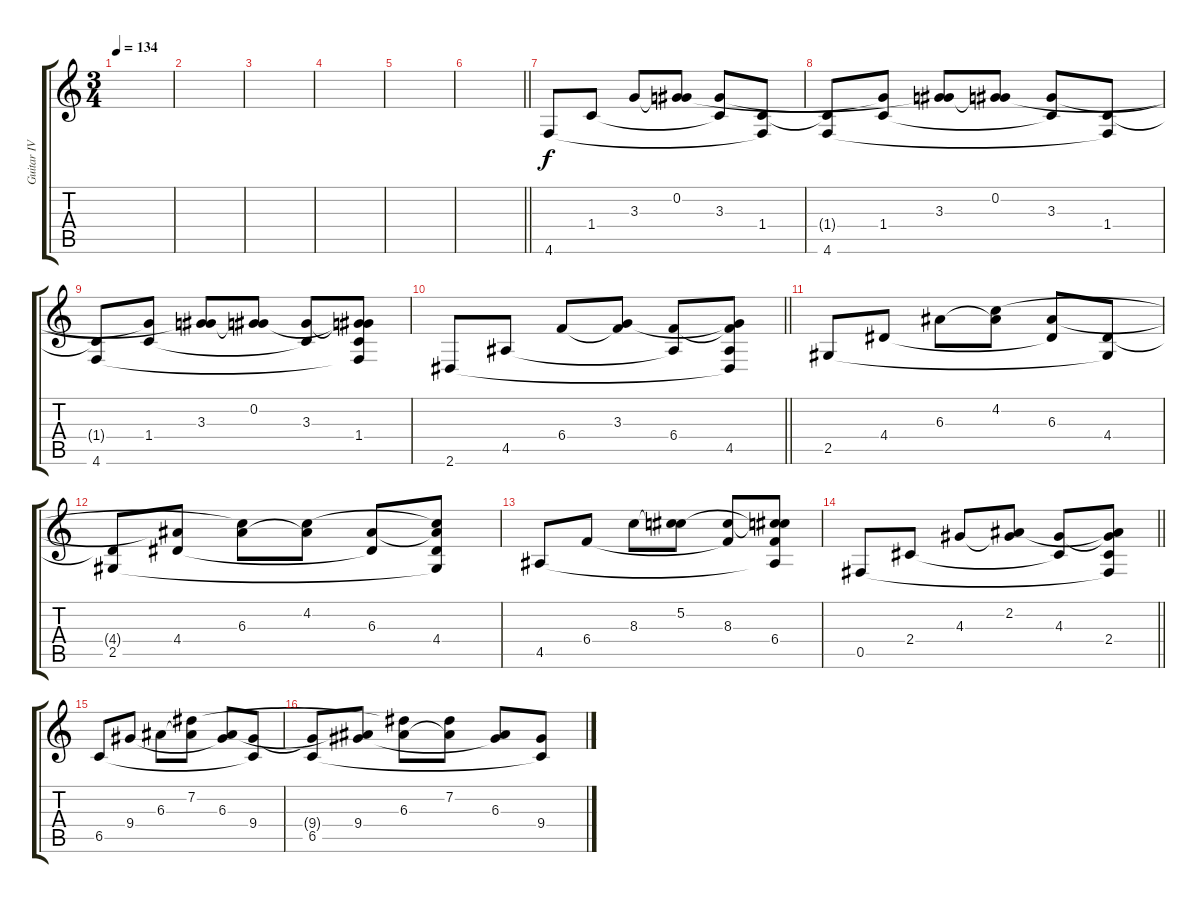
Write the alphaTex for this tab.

\track ("Guitar IV" "Guitar IV") {instrument distortionguitar}
\staff {score tabs}
\tuning (Db4 Ab3 E3 B2 Gb2 Db2) {hide}
\ts (3 4)
\tempo 134
\clef g2
\ks c
|
|
|
|
|
\barLineRight lightlight
|
4.6.8 1.4.8 3.3.8 (0.2 3.3{t}).8 (3.3 1.4{t}).8 (1.4 4.6{t}).8 |
(1.4{t} 4.6).8 (3.3{t} 1.4).8 (0.2{t} 3.3).8 (0.2 3.3{t}).8 (3.3 1.4{t}).8 (1.4 4.6{t}).8 |
(1.4{t} 4.6).8 (3.3{t} 1.4).8 (0.2{t} 3.3).8 (0.2 3.3{t}).8 (3.3 1.4{t}).8 (0.2{t} 3.3{t} 1.4 4.6{t}).8 |
\barLineRight lightlight
2.6.8 4.5.8 6.4.8 (3.3 6.4{t}).8 (6.4 4.5{t}).8 (3.3{t} 6.4{t} 4.5 2.6{t}).8 |
2.5.8 4.4.8 6.3.8 (4.2 6.3{t}).8 (6.3 4.4{t}).8 (4.4 2.5{t}).8 |
(4.4{t} 2.5).8 (6.3{t} 4.4).8 (4.2{t} 6.3).8 (4.2 6.3{t}).8 (6.3 4.4{t}).8 (4.2{t} 6.3{t} 4.4 2.5{t}).8 |
4.5.8 6.4.8 8.3.8 (5.2 8.3{t}).8 (8.3 6.4{t}).8 (5.2{t} 8.3{t} 6.4 4.5{t}).8 |
\barLineRight lightlight
0.5.8 2.4.8 4.3.8 (2.2 4.3{t}).8 (4.3 2.4{t}).8 (2.2{t} 4.3{t} 2.4 0.5{t}).8 |
6.5.8 9.4.8 6.3.8 (7.2 6.3{t}).8 (6.3 9.4{t}).8 (9.4 6.5{t}).8 |
(9.4{t} 6.5).8 (6.3{t} 9.4).8 (7.2{t} 6.3).8 (7.2 6.3{t}).8 (6.3 9.4{t}).8 (9.4 6.5{t}).8
